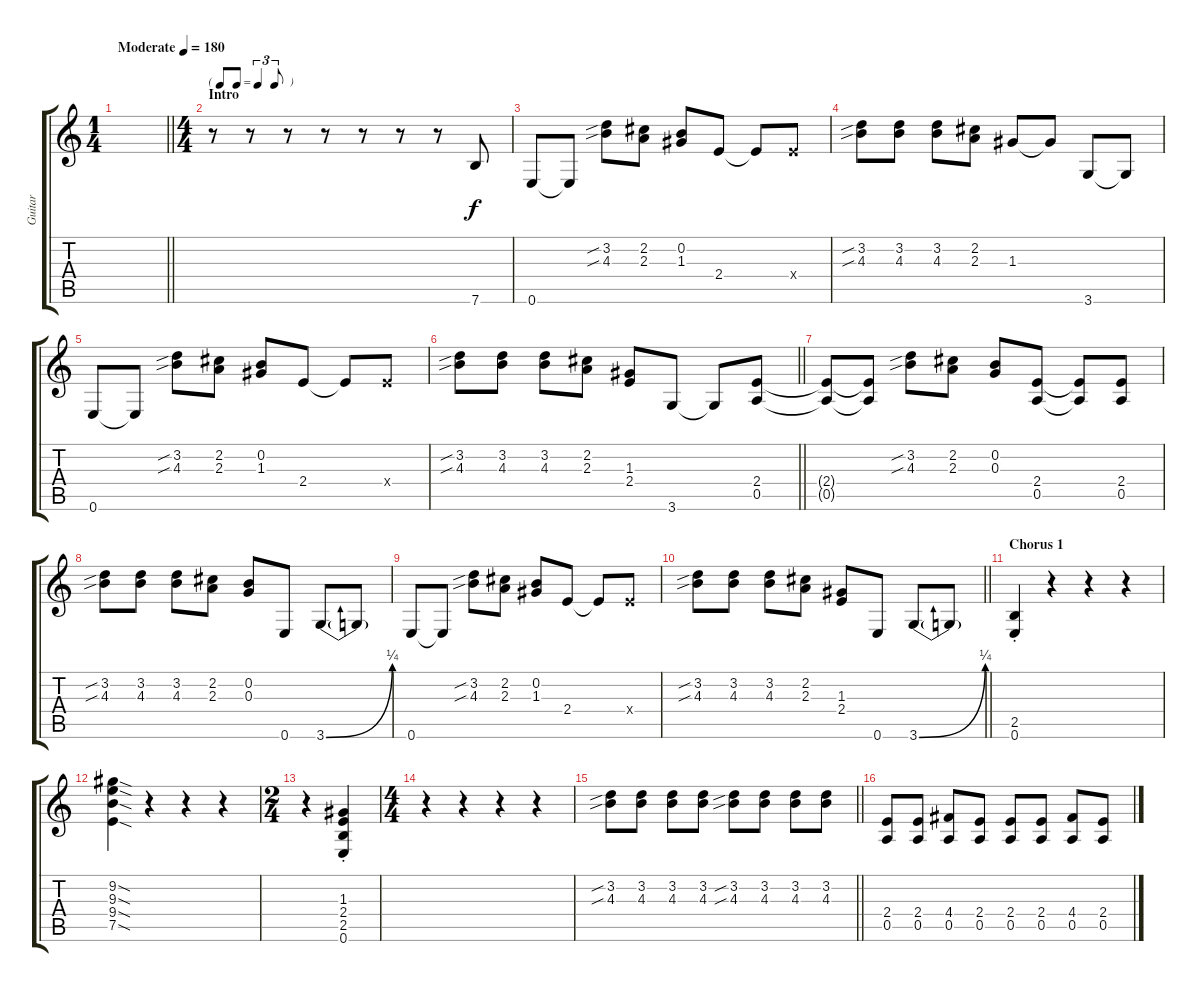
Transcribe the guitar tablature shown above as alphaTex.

\track ("Guitar" "Guitar") {instrument overdrivenguitar}
\staff {score tabs}
\tuning (E4 B3 G3 D3 A2 E2) {hide}
\ts (1 4)
\tempo (180 "Moderate")
\clef g2
\barLineRight lightlight
\ks c
|
\ts (4 4)
\tf triplet8th
\section ("" "Intro")
r.8 r.8 r.8 r.8 r.8 r.8 r.8 7.6.8 |
0.6.8 0.6{t}.8 (3.2{sib} 4.3{sib}).8 (2.2 2.3).8 (0.2 1.3).8 2.4.8 2.4{t}.8 2.4{x}.8 |
(3.2{sib} 4.3{sib}).8 (3.2 4.3).8 (3.2 4.3).8 (2.2 2.3).8 1.3.8 1.3{t}.8 3.6.8 3.6{t}.8 |
0.6.8 0.6{t}.8 (3.2{sib} 4.3{sib}).8 (2.2 2.3).8 (0.2 1.3).8 2.4.8 2.4{t}.8 2.4{x}.8 |
\barLineRight lightlight
(3.2{sib} 4.3{sib}).8 (3.2 4.3).8 (3.2 4.3).8 (2.2 2.3).8 (1.3 2.4).8 3.6.8 3.6{t}.8 (2.4 0.5).8 |
(2.4{t} 0.5{t}).8 (2.4{t} 0.5{t}).8 (3.2{sib} 4.3{sib}).8 (2.2 2.3).8 (0.2 0.3).8 (2.4 0.5).8 (2.4{t} 0.5{t}).8 (2.4 0.5).8 |
(3.2{sib} 4.3{sib}).8 (3.2 4.3).8 (3.2 4.3).8 (2.2 2.3).8 (0.2 0.3).8 0.6.8 3.6{be (bend 0 0 60 1)}.8 3.6{t}.8 |
0.6.8 0.6{t}.8 (3.2{sib} 4.3{sib}).8 (2.2 2.3).8 (0.2 1.3).8 2.4.8 2.4{t}.8 2.4{x}.8 |
\barLineRight lightlight
(3.2{sib} 4.3{sib}).8 (3.2 4.3).8 (3.2 4.3).8 (2.2 2.3).8 (1.3 2.4).8 0.6.8 3.6{be (bend 0 0 60 1)}.8 3.6{t}.8 |
\section ("" "Chorus 1")
(2.5{st} 0.6{st}).4 r.4 r.4 r.4 |
(9.2{sod} 9.3{sod} 9.4{sod} 7.5{sod}).4 r.4 r.4 r.4 |
\ts (2 4)
r.4 (1.3{st} 2.4{st} 2.5{st} 0.6{st}).4 |
\ts (4 4)
r.4 r.4 r.4 r.4 |
\barLineRight lightlight
(3.2{sib} 4.3{sib}).8 (3.2 4.3).8 (3.2 4.3).8 (3.2 4.3).8 (3.2{sib} 4.3{sib}).8 (3.2 4.3).8 (3.2 4.3).8 (3.2 4.3).8 |
(2.4 0.5).8 (2.4 0.5).8 (4.4 0.5).8 (2.4 0.5).8 (2.4 0.5).8 (2.4 0.5).8 (4.4 0.5).8 (2.4 0.5).8
